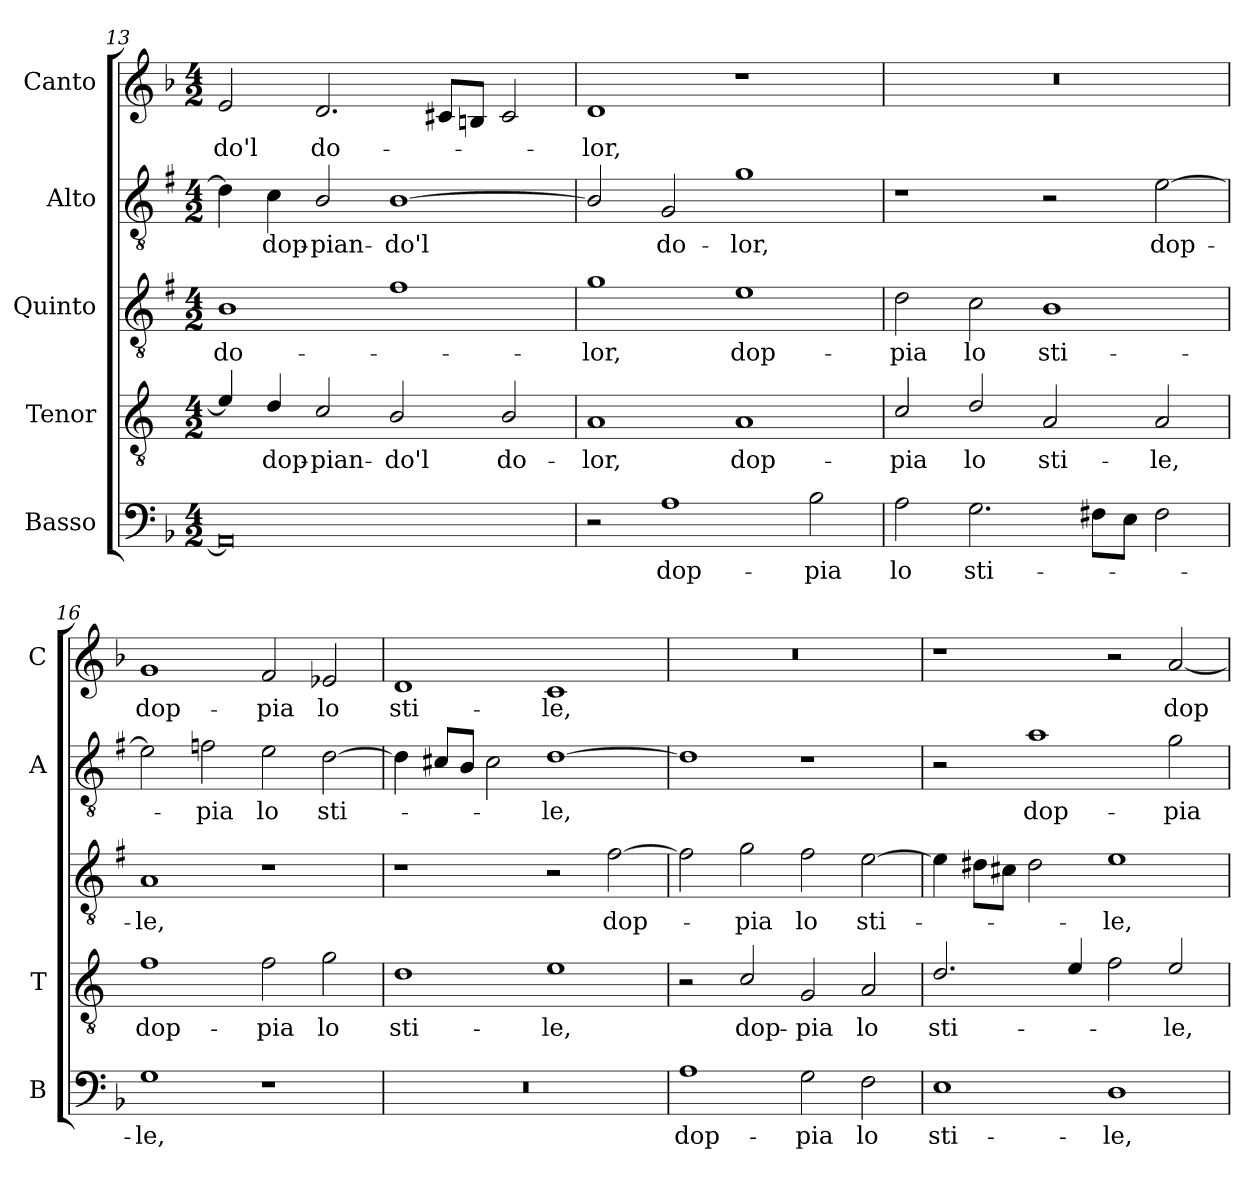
**kern	**text	**kern	**text	**kern	**text	**kern	**text	**kern	**text
*part5	*part5	*part4	*part4	*part3	*part3	*part2	*part2	*part1	*part1
*staff5	*staff5	*staff4	*staff4	*staff3	*staff3	*staff2	*staff2	*staff1	*staff1
*I"Basso	*	*I"Tenor	*	*I"Quinto	*	*I"Alto	*	*I"Canto	*
*I'B	*	*I'T	*	*	*	*I'A	*	*I'C	*
!!LO:LB:g=z
*clefF4	*	*clefGv2	*	*clefGv2	*	*clefGv2	*	*clefG2	*
*	*	*ITrd4c7	*	*ITrd1c2	*	*ITrd1c2	*	*	*
*k[b-]	*	*k[b-]	*	*k[b-]	*	*k[b-]	*	*k[b-]	*
*F:	*	*F:	*	*F:	*	*F:	*	*F:	*
*M4/2	*	*M4/2	*	*M4/2	*	*M4/2	*	*M4/2	*
=13	=13	=13	=13	=13	=13	=13	=13	=13	=13
!	!	!	!	!	!LO:LY:b	!	!	!	!LO:LY:b
0AA]	.	4A/]	.	1A	do-	4c\]	.	2e/	-do'l
!	!	!	!LO:LY:b	!	!	!	!LO:LY:b	!	!
.	.	4G/	dop-	.	.	4B-\	dop-	.	.
!	!	!	!LO:LY:b	!	!	!	!LO:LY:b	!	!LO:LY:b
.	.	2F/	-pian-	.	.	2A/	-pian-	2.d/	do-
!	!	!	!LO:LY:b	!	!	!	!LO:LY:b	!	!
.	.	2E/	-do'l	1e	.	[1A	-do'l	.	.
.	.	.	.	.	.	.	.	8c#X/L	.
.	.	.	.	.	.	.	.	8Bn/J	.
!	!	!	!LO:LY:b	!	!	!	!	!	!
.	.	2E/	do-	.	.	.	.	2c#/	.
=14	=14	=14	=14	=14	=14	=14	=14	=14	=14
!	!	!	!LO:LY:b	!	!LO:LY:b	!	!	!	!LO:LY:b
2r	.	1D	-lor,	1f	-lor,	2A/]	.	1d	-lor,
!	!LO:LY:b	!	!	!	!	!	!LO:LY:b	!	!
1A	dop-	.	.	.	.	2F/	do-	.	.
!	!	!	!LO:LY:b	!	!LO:LY:b	!	!LO:LY:b	!	!
.	.	1D	dop-	1d	dop-	1f	-lor,	1r	.
!	!LO:LY:b	!	!	!	!	!	!	!	!
2B-\	-pia	.	.	.	.	.	.	.	.
=15	=15	=15	=15	=15	=15	=15	=15	=15	=15
!	!LO:LY:b	!	!LO:LY:b	!	!LO:LY:b	!	!	!	!
2A\	lo	2F/	-pia	2c\	-pia	1r	.	0r	.
!	!LO:LY:b	!	!LO:LY:b	!	!LO:LY:b	!	!	!	!
2.G\	sti-	2G/	lo	2B-\	lo	.	.	.	.
!	!	!	!LO:LY:b	!	!LO:LY:b	!	!	!	!
.	.	2D/	sti-	1A	sti-	2r	.	.	.
8F#X\L	.	.	.	.	.	.	.	.	.
8E\J	.	.	.	.	.	.	.	.	.
!	!	!	!LO:LY:b	!	!	!	!LO:LY:b	!	!
2F#\	.	2D/	-le,	.	.	[2d\	dop-	.	.
=16	=16	=16	=16	=16	=16	=16	=16	=16	=16
!	!LO:LY:b	!	!LO:LY:b	!	!LO:LY:b	!	!	!	!LO:LY:b
1G	-le,	1B-	dop-	1G	-le,	2d\]	.	1g	dop-
!	!	!	!	!	!	!	!LO:LY:b	!	!
.	.	.	.	.	.	2e-X\	-pia	.	.
!	!	!	!LO:LY:b	!	!	!	!LO:LY:b	!	!LO:LY:b
1r	.	2B-\	-pia	1r	.	2d\	lo	2f/	-pia
!	!	!	!LO:LY:b	!	!	!	!LO:LY:b	!	!LO:LY:b
.	.	2c\	lo	.	.	[2c\	sti-	2e-X/	lo
=17	=17	=17	=17	=17	=17	=17	=17	=17	=17
!	!	!	!LO:LY:b	!	!	!	!	!	!LO:LY:b
0r	.	1G	sti-	1r	.	4c\]	.	1d	sti-
.	.	.	.	.	.	8Bn/L	.	.	.
.	.	.	.	.	.	8A/J	.	.	.
.	.	.	.	.	.	2B\	.	.	.
!	!	!	!LO:LY:b	!	!	!	!LO:LY:b	!	!LO:LY:b
.	.	1A	-le,	2r	.	[1c	-le,	1c	-le,
!	!	!	!	!	!LO:LY:b	!	!	!	!
.	.	.	.	[2e\	dop-	.	.	.	.
!!LO:LB:g=z
=18	=18	=18	=18	=18	=18	=18	=18	=18	=18
!	!LO:LY:b	!	!	!	!	!	!	!	!
1A	dop-	2r	.	2e\]	.	1c]	.	0r	.
!	!	!	!LO:LY:b	!	!LO:LY:b	!	!	!	!
.	.	2F/	dop-	2f\	-pia	.	.	.	.
!	!LO:LY:b	!	!LO:LY:b	!	!LO:LY:b	!	!	!	!
2G\	-pia	2C/	-pia	2e\	lo	1r	.	.	.
!	!LO:LY:b	!	!LO:LY:b	!	!LO:LY:b	!	!	!	!
2F\	lo	2D/	lo	[2d\	sti-	.	.	.	.
=19	=19	=19	=19	=19	=19	=19	=19	=19	=19
!	!LO:LY:b	!	!LO:LY:b	!	!	!	!	!	!
1E	sti-	2.G/	sti-	4d\]	.	2r	.	1r	.
.	.	.	.	8c#X\L	.	.	.	.	.
.	.	.	.	8Bn\J	.	.	.	.	.
!	!	!	!	!	!	!	!LO:LY:b	!	!
.	.	.	.	2c#\	.	1g	dop-	.	.
.	.	4A/	.	.	.	.	.	.	.
!	!LO:LY:b	!	!	!	!LO:LY:b	!	!	!	!
1D	-le,	2B-\	.	1d	-le,	.	.	2r	.
!	!	!	!LO:LY:b	!	!	!	!LO:LY:b	!	!LO:LY:b
.	.	2A/	-le,	.	.	2f\	-pia	[2a/	dop-
=	=	=	=	=	=	=	=	=	=
*-	*-	*-	*-	*-	*-	*-	*-	*-	*-
